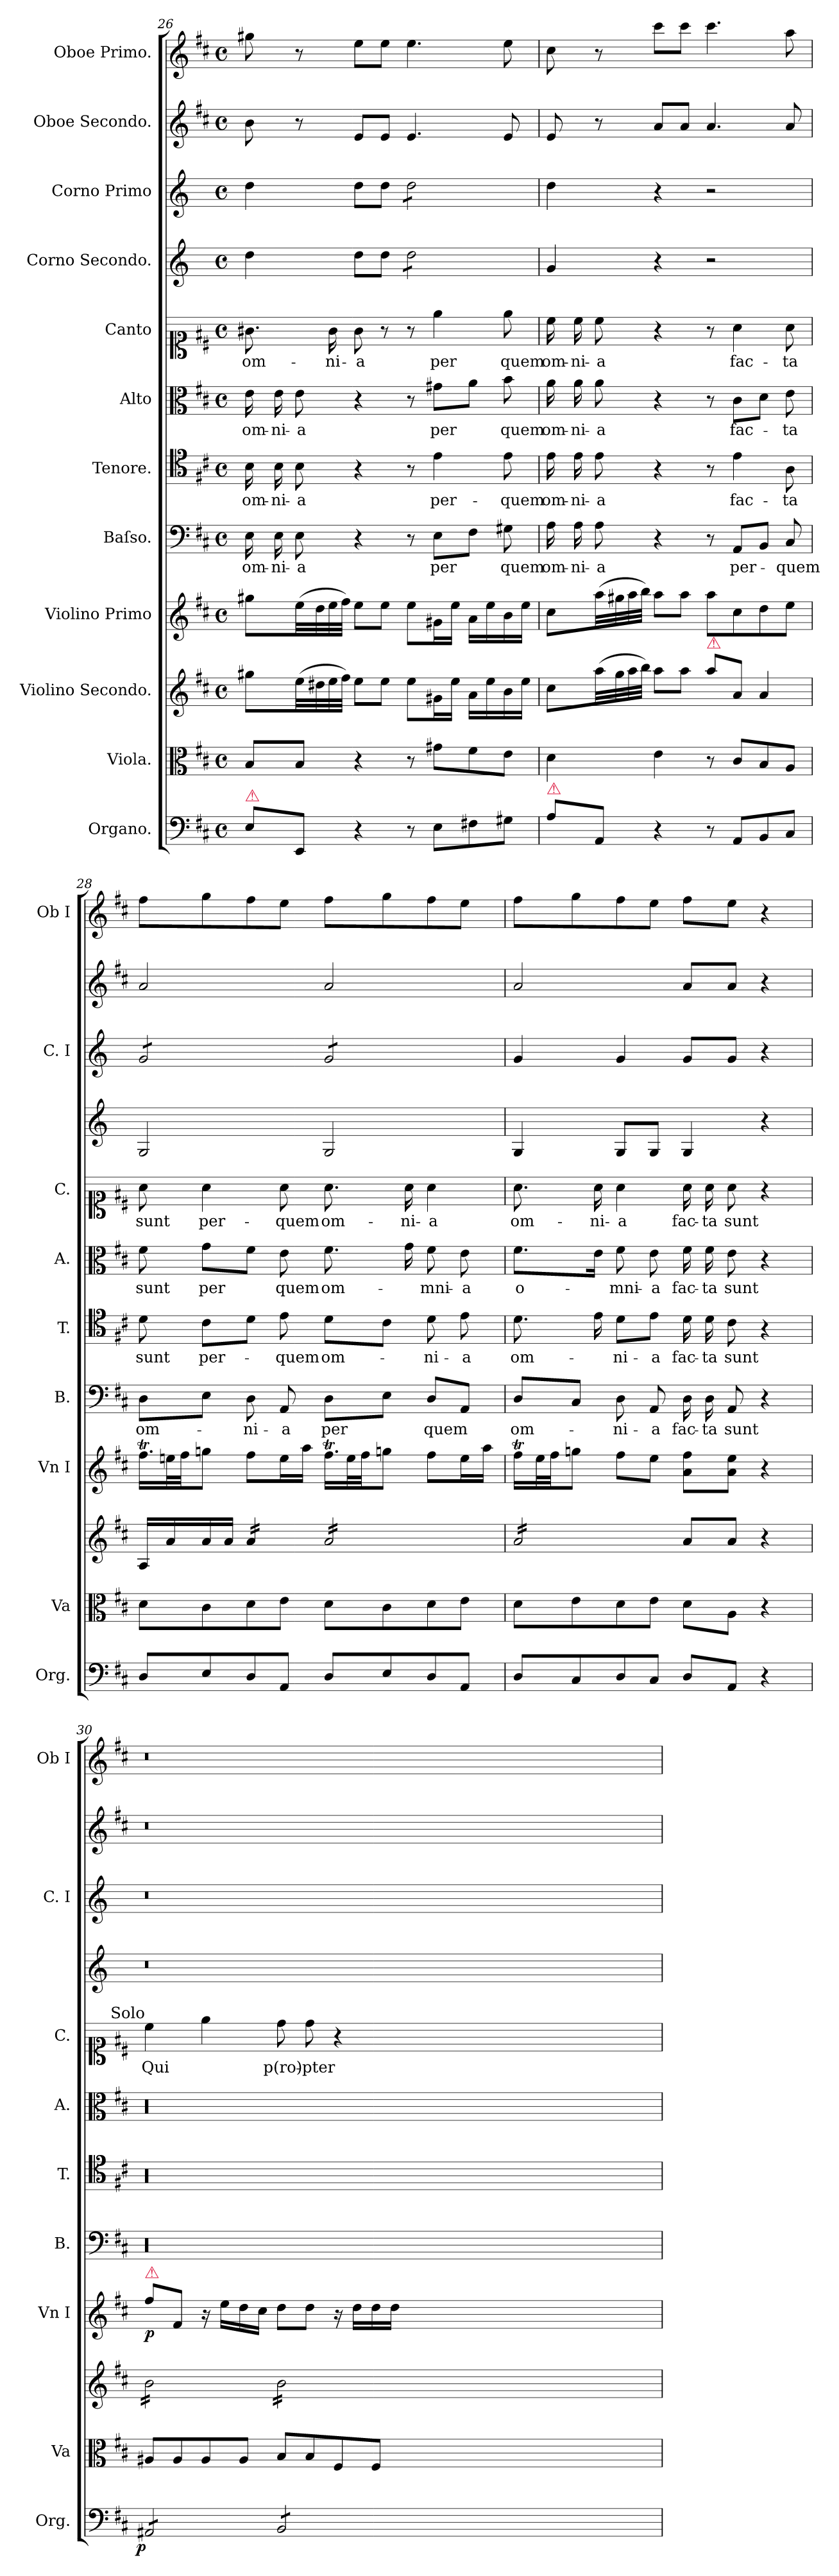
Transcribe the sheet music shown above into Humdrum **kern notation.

**kern	**dynam	**kern	**kern	**kern	**dynam	**kern	**text	**kern	**text	**kern	**text	**kern	**text	**kern	**kern	**kern	**kern
*part12	*part12	*part11	*part10	*part9	*part9	*part8	*part8	*part7	*part7	*part6	*part6	*part5	*part5	*part4	*part3	*part2	*part1
*staff12	*staff12	*staff11	*staff10	*staff9	*staff9	*staff8	*staff8	*staff7	*staff7	*staff6	*staff6	*staff5	*staff5	*staff4	*staff3	*staff2	*staff1
*I"Organo.	*	*I"Viola.	*I"Violino Secondo.	*I"Violino Primo	*	*I"Baſso.	*	*I"Tenore.	*	*I"Alto	*	*I"Canto	*	*I"Corno Secondo.	*I"Corno Primo	*I"Oboe Secondo.	*I"Oboe Primo.
*I'Org.	*	*I'Va	*	*I'Vn I	*	*I'B.	*	*I'T.	*	*I'A.	*	*I'C.	*	*	*I'C. I	*	*I'Ob I
*clefF4	*	*clefC3	*clefG2	*clefG2	*	*clefF4	*	*clefC4	*	*clefC3	*	*clefC1	*	*clefG2	*clefG2	*clefG2	*clefG2
*k[f#c#]	*	*k[f#c#]	*k[f#c#]	*k[f#c#]	*	*k[f#c#]	*	*k[f#c#]	*	*k[f#c#]	*	*k[f#c#]	*	*k[]	*k[]	*k[f#c#]	*k[f#c#]
*M4/4	*	*M4/4	*M4/4	*M4/4	*	*M4/4	*	*M4/4	*	*M4/4	*	*M4/4	*	*M4/4	*M4/4	*M4/4	*M4/4
*met(c)	*	*met(c)	*met(c)	*met(c)	*	*met(c)	*	*met(c)	*	*met(c)	*	*met(c)	*	*met(c)	*met(c)	*met(c)	*met(c)
=26	=26	=26	=26	=26	=26	=26	=26	=26	=26	=26	=26	=26	=26	=26	=26	=26	=26
!LO:TX:a:color=crimson:t=⚠	!	!	!	!	!	!	!	!	!	!	!	!	!	!	!	!	!
!	!	!	!	!	!	!	!LO:LY:i	!	!LO:LY:i	!	!LO:LY:i	!	!LO:LY:i	!	!	!	!
8E\L	.	8B/L	8gg#X\L	8gg#X\L	.	16E\	om-	16B\	om-	16e\	om-	8.g#X\	om-	4dd\	4dd\	8b\	8gg#X\
!	!	!	!	!	!	!	!LO:LY:i	!	!LO:LY:i	!	!LO:LY:i	!	!	!	!	!	!
.	.	.	.	.	.	16E\	-ni-	16B\	-ni-	16e\	-ni-	.	.	.	.	.	.
!	!	!	!	!	!	!	!LO:LY:i	!	!LO:LY:i	!	!LO:LY:i	!	!	!	!	!	!
8EE/J	.	8B/J	(32ee\LL	(32ee\LL	.	8E\	-a	8B\	-a	8e\	-a	.	.	.	.	8r	8r
.	.	.	32dd#X\	32dd\	.	.	.	.	.	.	.	.	.	.	.	.	.
!	!	!	!	!	!	!	!	!	!	!	!	!	!LO:LY:i	!	!	!	!
.	.	.	32ee\	32ee\	.	.	.	.	.	.	.	16g#\	-ni-	.	.	.	.
.	.	.	32ff#\JJJ)	32ff#\JJJ)	.	.	.	.	.	.	.	.	.	.	.	.	.
!	!	!	!	!	!	!	!	!	!	!	!	!	!LO:LY:i	!	!	!	!
4r	.	4r	8ee\L	8ee\L	.	4r	.	4r	.	4r	.	8g#\	-a	8dd\L	8dd\L	8e/L	8ee\L
.	.	.	8ee\J	8ee\J	.	.	.	.	.	.	.	8r	.	8dd\J	8dd\J	8e/J	8ee\J
*	*	*	*	*	*	*	*	*	*	*	*	*	*	*tremolo	*	*	*
*	*	*	*	*	*	*	*	*	*	*	*	*	*	*	*tremolo	*	*
8r	.	8r	8ee\L	8ee\L	.	8r	.	8r	.	8r	.	8r	.	8dd\L	8dd\L	4.e/	4.ee\
!	!	!	!	!	!	!	!LO:LY:i	!	!LO:LY:i	!	!LO:LY:i	!	!LO:LY:i	!	!	!	!
8E\L	.	8g#X\L	16g#X\L	16g#X\L	.	8E\L	per	4e\	per-	8g#X\L	per	4ee\	per	8dd\	8dd\	.	.
.	.	.	16ee\JJ	16ee\JJ	.	.	.	.	.	.	.	.	.	.	.	.	.
8F#X\	.	8f#\	16a\LL	16a\LL	.	8F#\J	.	.	.	8a\J	.	.	.	8dd\	8dd\	.	.
.	.	.	16ee\	16ee\	.	.	.	.	.	.	.	.	.	.	.	.	.
!	!	!	!	!	!	!	!LO:LY:i	!	!LO:LY:i	!	!LO:LY:i	!	!LO:LY:i	!	!	!	!
8G#X\J	.	8e\J	16b\	16b\	.	8G#X\	quem	8e\	-quem	8b\	quem	8ee\	quem	8dd\J	8dd\J	8e/	8ee\
*	*	*	*	*	*	*	*	*	*	*	*	*	*	*	*Xtremolo	*	*
*	*	*	*	*	*	*	*	*	*	*	*	*	*	*Xtremolo	*	*	*
.	.	.	16ee\JJ	16ee\JJ	.	.	.	.	.	.	.	.	.	.	.	.	.
=27	=27	=27	=27	=27	=27	=27	=27	=27	=27	=27	=27	=27	=27	=27	=27	=27	=27
!LO:TX:a:color=crimson:t=⚠	!	!	!	!	!	!	!	!	!	!	!	!	!	!	!	!	!
!	!	!	!	!	!	!	!LO:LY:i	!	!LO:LY:i	!	!LO:LY:i	!	!LO:LY:i	!	!	!	!
8A\L	.	4d\	8cc#\L	8cc#\L	.	16A\	om-	16e\	om-	16a\	om-	16cc#\	om-	4g/	4dd\	8e/	8cc#\
!	!	!	!	!	!	!	!LO:LY:i	!	!LO:LY:i	!	!LO:LY:i	!	!LO:LY:i	!	!	!	!
.	.	.	.	.	.	16A\	-ni-	16e\	-ni-	16a\	-ni-	16cc#\	-ni-	.	.	.	.
!	!	!	!	!	!	!	!LO:LY:i	!	!LO:LY:i	!	!LO:LY:i	!	!LO:LY:i	!	!	!	!
8AA/J	.	.	(32aa\LL	(32aa\LL	.	8A\	-a	8e\	-a	8a\	-a	8cc#\	-a	.	.	8r	8r
.	.	.	32gg\	32gg#X\	.	.	.	.	.	.	.	.	.	.	.	.	.
.	.	.	32aa\	32aa\	.	.	.	.	.	.	.	.	.	.	.	.	.
.	.	.	32bb\JJJ)	32bb\JJJ)	.	.	.	.	.	.	.	.	.	.	.	.	.
4r	.	4e\	8aa\L	8aa\L	.	4r	.	4r	.	4r	.	4r	.	4r	4r	8a/L	8ccc#\L
.	.	.	8aa\J	8aa\J	.	.	.	.	.	.	.	.	.	.	.	8a/J	8ccc#\J
!	!	!	!LO:TX:a:color=crimson:t=⚠	!	!	!	!	!	!	!	!	!	!	!	!	!	!
8r	.	8r	8aa\L	8aa\L	.	8r	.	8r	.	8r	.	8r	.	2r	2r	4.a/	4.ccc#\
8AA/L	.	8c#/L	8a/J	8cc#\	.	8AA/L	per-	4e\	fac-	8c#\L	fac-	4a\	fac-	.	.	.	.
8BB/	.	8B/	4a/	8dd\	.	8BB/J	.	.	.	8d\J	.	.	.	.	.	.	.
8C#/J	.	8A/J	.	8ee\J	.	8C#/	-quem	8A\	-ta	8e\	-ta	8a\	-ta	.	.	8a/	8aa\
=28	=28	=28	=28	=28	=28	=28	=28	=28	=28	=28	=28	=28	=28	=28	=28	=28	=28
!	!	!	!	!LO:N:vis=16.	!	!	!	!	!	!	!	!	!	!	!	!	!
*	*	*	*	*	*	*	*	*	*	*	*	*	*	*	*tremolo	*	*
8D/L	.	8d\L	16A/LL	16ff#t\LL	.	8D\L	om-	8d\	sunt	8f#\	sunt	8a\	sunt	2G/	8g/L	2a/	8ff#\L
.	.	.	16a/	32een\L	.	.	.	.	.	.	.	.	.	.	.	.	.
.	.	.	.	32ff#\JJ	.	.	.	.	.	.	.	.	.	.	.	.	.
8E/	.	8c#\	16a/	8ggn\J	.	8E\J	.	8c#\L	per-	8g\L	per	4a\	per-	.	8g/	.	8gg\
.	.	.	16a/JJ	.	.	.	.	.	.	.	.	.	.	.	.	.	.
*	*	*	*tremolo	*	*	*	*	*	*	*	*	*	*	*	*	*	*
8D/	.	8d\	16a/LL	8ff#\L	.	8D\	-ni-	8d\J	.	8f#\J	.	.	.	.	8g/	.	8ff#\
.	.	.	16a/	.	.	.	.	.	.	.	.	.	.	.	.	.	.
8AA/J	.	8e\J	16a/	16ee\L	.	8AA/	-a	8e\	-quem	8e\	quem	8a\	-quem	.	8g/J	.	8ee\J
.	.	.	16a/JJ	16aa\JJ	.	.	.	.	.	.	.	.	.	.	.	.	.
!	!	!	!	!LO:N:vis=16.	!	!	!	!	!	!	!	!	!	!	!	!	!
8D/L	.	8d\L	16a/LL	16ff#t\LL	.	8D\L	per	8d\L	om-	8.f#\	om-	8.a\	om-	2G/	8g/L	2a/	8ff#\L
.	.	.	16a/	32ee\L	.	.	.	.	.	.	.	.	.	.	.	.	.
.	.	.	.	32ff#\JJ	.	.	.	.	.	.	.	.	.	.	.	.	.
8E/	.	8c#\	16a/	8ggn\J	.	8E\J	.	8c#\J	.	.	.	.	.	.	8g/	.	8gg\
.	.	.	16a/	.	.	.	.	.	.	16g\	.	16a\	-ni-	.	.	.	.
8D/	.	8d\	16a/	8ff#\L	.	8D/L	quem	8d\	-ni-	8f#\	-mni-	4a\	-a	.	8g/	.	8ff#\
.	.	.	16a/	.	.	.	.	.	.	.	.	.	.	.	.	.	.
8AA/J	.	8e\J	16a/	16ee\L	.	8AA/J	.	8e\	-a	8e\	-a	.	.	.	8g/J	.	8ee\J
*	*	*	*	*	*	*	*	*	*	*	*	*	*	*	*Xtremolo	*	*
.	.	.	16a/JJ	16aa\JJ	.	.	.	.	.	.	.	.	.	.	.	.	.
=29	=29	=29	=29	=29	=29	=29	=29	=29	=29	=29	=29	=29	=29	=29	=29	=29	=29
!	!	!	!	!	!	!	!	!	!LO:LY:i	!	!	!	!LO:LY:i	!	!	!	!
8D/L	.	8d\L	16a/LL	16ff#t\LL	.	8D/L	om-	8.d\	om-	8.f#\L	o-	8.a\	om-	4G/	4g/	2a/	8ff#\L
.	.	.	16a/	32ee\L	.	.	.	.	.	.	.	.	.	.	.	.	.
.	.	.	.	32ff#\JJ	.	.	.	.	.	.	.	.	.	.	.	.	.
8C#/	.	8e\	16a/	8ggn\J	.	8C#/J	.	.	.	.	.	.	.	.	.	.	8gg\
!	!	!	!	!	!	!	!	!	!	!	!	!	!LO:LY:i	!	!	!	!
.	.	.	16a/	.	.	.	.	16e\	.	16e\Jk	.	16a\	-ni-	.	.	.	.
!	!	!	!	!	!	!	!	!	!LO:LY:i	!	!	!	!LO:LY:i	!	!	!	!
8D/	.	8d\	16a/	8ff#\L	.	8D\	-ni-	8d\L	-ni-	8f#\	-mni-	4a\	-a	8G/L	4g/	.	8ff#\
.	.	.	16a/	.	.	.	.	.	.	.	.	.	.	.	.	.	.
!	!	!	!	!	!	!	!	!	!LO:LY:i	!	!	!	!	!	!	!	!
8C#/J	.	8e\J	16a/	8ee\J	.	8AA/	-a	8e\J	-a	8e\	-a	.	.	8G/J	.	.	8ee\J
.	.	.	16a/JJ	.	.	.	.	.	.	.	.	.	.	.	.	.	.
*	*	*	*Xtremolo	*	*	*	*	*	*	*	*	*	*	*	*	*	*
8D/L	.	8d\L	8a/L	8a\ 8ff#\L	.	16D\	fac-	16d\	fac-	16f#\	fac-	16a\	fac-	4G/	8g/L	8a/L	8ff#\L
.	.	.	.	.	.	16D\	-ta	16d\	-ta	16f#\	-ta	16a\	-ta	.	.	.	.
8AA/J	.	8A\J	8a/J	8a\ 8ee\J	.	8AA/	sunt	8c#\	sunt	8e\	sunt	8a\	sunt	.	8g/J	8a/J	8ee\J
4r	.	4r	4r	4r	.	4r	.	4r	.	4r	.	4r	.	4r	4r	4r	4r
=30	=30	=30	=30	=30	=30	=30	=30	=30	=30	=30	=30	=30	=30	=30	=30	=30	=30
!	!	!	!	!	!	!	!	!	!	!	!	!LO:TX:a:rj:t=Solo	!	!	!	!	!
!	!	!	!	!LO:TX:a:color=crimson:t=⚠	!	!	!	!	!	!	!	!	!	!	!	!	!
!LO:TX:a:rj:t=Solo	!	!	!	!	!	!	!	!	!	!	!	!	!	!	!	!	!
!	!LO:DY:b:rj	!	!	!	!LO:DY:b	!	!	!	!	!	!	!	!	!	!	!	!
*tremolo	*	*	*	*	*	*	*	*	*	*	*	*	*	*	*	*	*
*	*	*	*tremolo	*	*	*	*	*	*	*	*	*	*	*	*	*	*
8AA#X/L	p	8A#X/L	16b\LL	8ff#\L	p	00r	.	00r	.	00r	.	4cc#\	Qui	0r	0r	0r	0r
.	.	.	16b\	.	.	.	.	.	.	.	.	.	.	.	.	.	.
8AA#X/	.	8A#/	16b\	8f#/J	.	.	.	.	.	.	.	.	.	.	.	.	.
.	.	.	16b\	.	.	.	.	.	.	.	.	.	.	.	.	.	.
8AA#X/	.	8A#/	16b\	16r	.	.	.	.	.	.	.	4ee\	.	.	.	.	.
.	.	.	16b\	16ee\LL	.	.	.	.	.	.	.	.	.	.	.	.	.
8AA#X/J	.	8A#/J	16b\	16dd\	.	.	.	.	.	.	.	.	.	.	.	.	.
.	.	.	16b\JJ	16cc#\JJ	.	.	.	.	.	.	.	.	.	.	.	.	.
8BB/L	.	8B/L	16b\LL	8dd\L	.	.	.	.	.	.	.	8dd\	p(ro)-	.	.	.	.
.	.	.	16b\	.	.	.	.	.	.	.	.	.	.	.	.	.	.
8BB/	.	8B/	16b\	8dd\J	.	.	.	.	.	.	.	8dd\	-pter	.	.	.	.
.	.	.	16b\	.	.	.	.	.	.	.	.	.	.	.	.	.	.
8BB/	.	8F#/	16b\	16r	.	.	.	.	.	.	.	4r	.	.	.	.	.
.	.	.	16b\	16dd\LL	.	.	.	.	.	.	.	.	.	.	.	.	.
8BB/J	.	8F#/J	16b\	16dd\	.	.	.	.	.	.	.	.	.	.	.	.	.
*Xtremolo	*	*	*	*	*	*	*	*	*	*	*	*	*	*	*	*	*
.	.	.	16b\JJ	16dd\JJ	.	.	.	.	.	.	.	.	.	.	.	.	.
*	*	*	*Xtremolo	*	*	*	*	*	*	*	*	*	*	*	*	*	*
0.ryy	.	0.ryy	0.ryy	0.ryy	.	.	.	.	.	.	.	0.ryy	.	.	.	.	.
.	.	.	.	.	.	.	.	.	.	.	.	.	.	0ryy	0ryy	0ryy	0ryy
=	=	=	=	=	=	=	=	=	=	=	=	=	=	=	=	=	=
*-	*-	*-	*-	*-	*-	*-	*-	*-	*-	*-	*-	*-	*-	*-	*-	*-	*-
